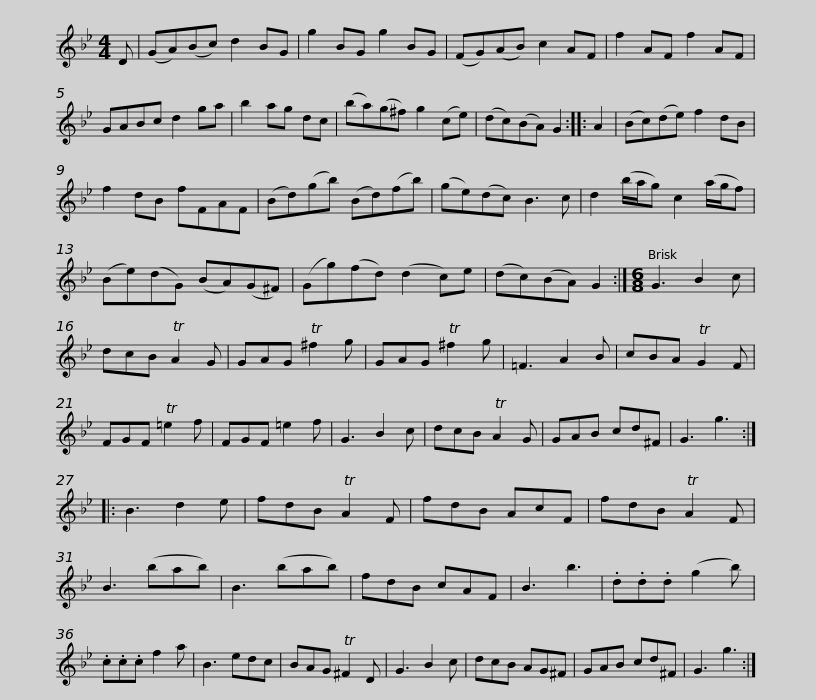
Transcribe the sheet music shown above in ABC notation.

X:1
L:1/8
M:4/4
I:linebreak $
K:Gmin
V:1 treble
V:1
 D | (GA)(Bc) d2 BG | g2 BG g2 BG | (FG)(AB) c2 AF | f2 AF f2 AF | %5
 GABc d2 ga | b2 ag dc |$ (ba)(g^f) g2 (ce) | (dc)(BA) G2 :: A2 | %10
 (Bc)(de) f2 dB | f2 dB fFAF | (Bd)(gb) (Bd)(fb) | (ge)(dc) B3 c |$ d2 (b/a/g) c2 (a/g/f) | %15
 (Be)(dG) (BA)(G^F) | (Gg)(fd) (d2 c)e | (dc)(BA) G2 :|[M:6/8] G3 B2 c | dcB TA2 G |$ %20
 GAG T^f2 g | GAG T^f2 g | =F3 A2 B | cBA TG2 F | FGF T=e2 f | %25
 FGF =e2 f | G3 B2 c | dcB TA2 G |$ GAB cd^F | G3 g3 :: %30
 B3 d2 e | fdB TA2 F | fdB AcF | fdB TA2 F | B3 (bab) | %35
 B3 (bab) |$ fdB cAF | B3 b3 | .d.d.d (g2 b) | .c.c.c f2 a | %40
 B3 edc | BAG T^F2 D | G3 B2 c | dcB AG^F |$ GAB cd^F | %45
 G3 g3 :| %46
